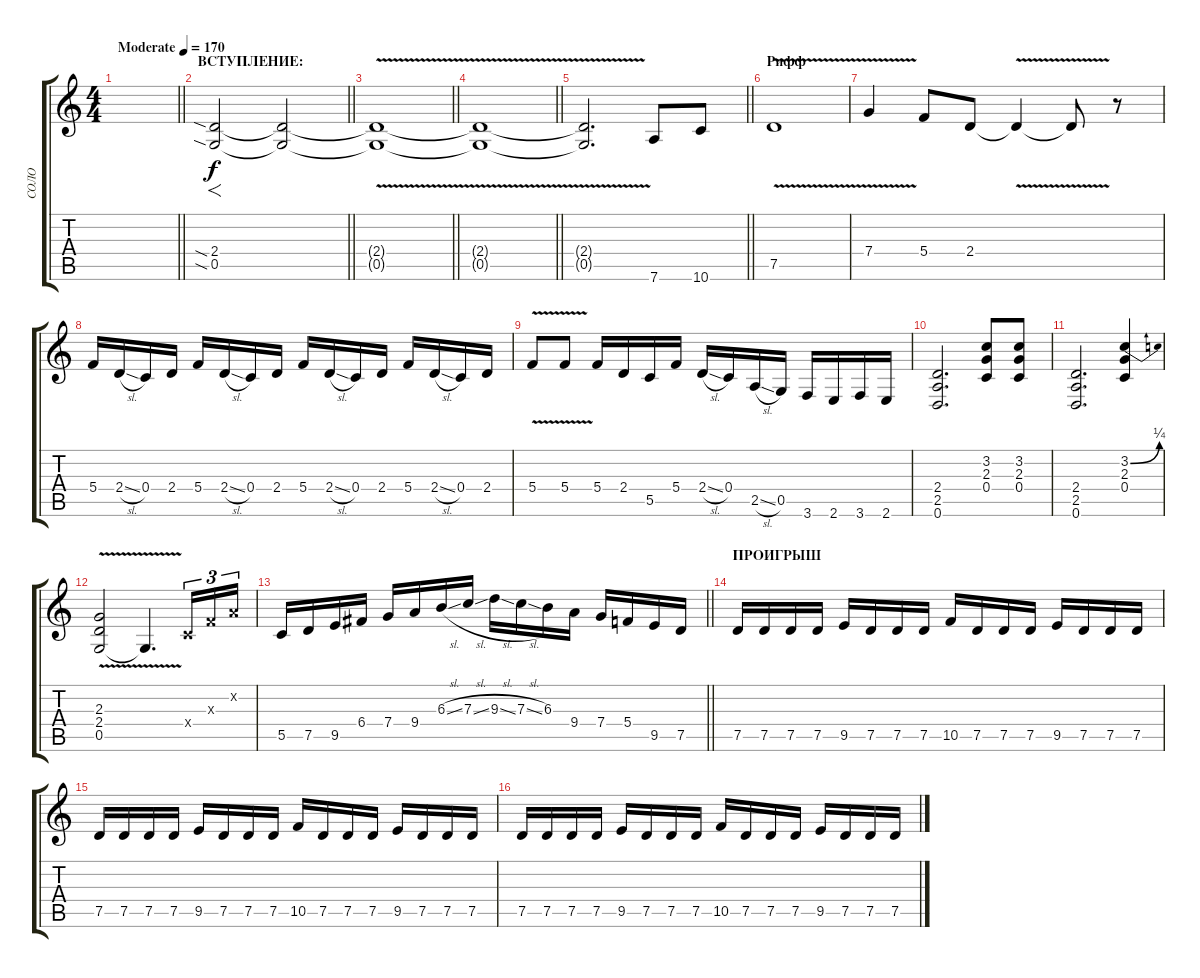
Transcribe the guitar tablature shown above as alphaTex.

\track ("СОЛО" "СОЛО") {instrument distortionguitar}
\staff {score tabs}
\tuning (D4 A3 F3 C3 G2 D2) {hide}
\ts (4 4)
\tempo (170 "Moderate")
\clef g2
\barLineRight lightlight
\ks c
|
\section ("" "ВСТУПЛЕНИЕ:")
\barLineRight lightlight
(2.4{sia} 0.5{sia}).2{f volume 14} (2.4{t} 0.5{t}).2 |
\barLineRight lightlight
(2.4{v t} 0.5{v t}).1 |
\barLineRight lightlight
(2.4{v t} 0.5{v t}).1 |
\barLineRight lightlight
(2.4{t} 0.5{t}).2{d} 7.6.8 10.6.8 |
\section ("" "Рифф")
7.5{v}.1{instrument distortionguitar} |
7.4{v}.4 5.4.8 2.4.8 2.4{v t}.4 2.4{t}.8 r.8 |
5.4.16 2.4{sl}.16 0.4.16 2.4.16 5.4.16 2.4{sl}.16 0.4.16 2.4.16 5.4.16 2.4{sl}.16 0.4.16 2.4.16 5.4.16 2.4{sl}.16 0.4.16 2.4.16 |
5.4{v}.8 5.4{v}.8 5.4.16 2.4.16 5.5.16 5.4.16 2.4{sl}.16 0.4.16 2.5{sl}.16 0.5.16 3.6.16 2.6.16 3.6.16 2.6.16 |
(2.4 2.5 0.6).2{d} (3.2 2.3 0.4).8 (3.2 2.3 0.4).8 |
(2.4 2.5 0.6).2{d} (3.2{be (bend 0 0 60 1)} 2.3 0.4).4 |
(2.3 2.4 0.5{v}).2 0.5{t}.4{d} 0.4{x}.16{tu (3 2)} 0.3{x}.16{tu (3 2)} 0.2{x}.16{tu (3 2)} |
\barLineRight lightlight
5.5.16 7.5.16 9.5.16 6.4.16 7.4.16 9.4.16 6.3{sl}.16 7.3{sl}.16 9.3{sl}.16 7.3{sl}.16 6.3.16 9.4.16 7.4.16 5.4.16 9.5.16 7.5.16 |
\section ("" "ПРОИГРЫШ")
7.5.16 7.5.16 7.5.16 7.5.16 9.5.16 7.5.16 7.5.16 7.5.16 10.5.16 7.5.16 7.5.16 7.5.16 9.5.16 7.5.16 7.5.16 7.5.16 |
7.5.16 7.5.16 7.5.16 7.5.16 9.5.16 7.5.16 7.5.16 7.5.16 10.5.16 7.5.16 7.5.16 7.5.16 9.5.16 7.5.16 7.5.16 7.5.16 |
7.5.16 7.5.16 7.5.16 7.5.16 9.5.16 7.5.16 7.5.16 7.5.16 10.5.16 7.5.16 7.5.16 7.5.16 9.5.16 7.5.16 7.5.16 7.5.16
